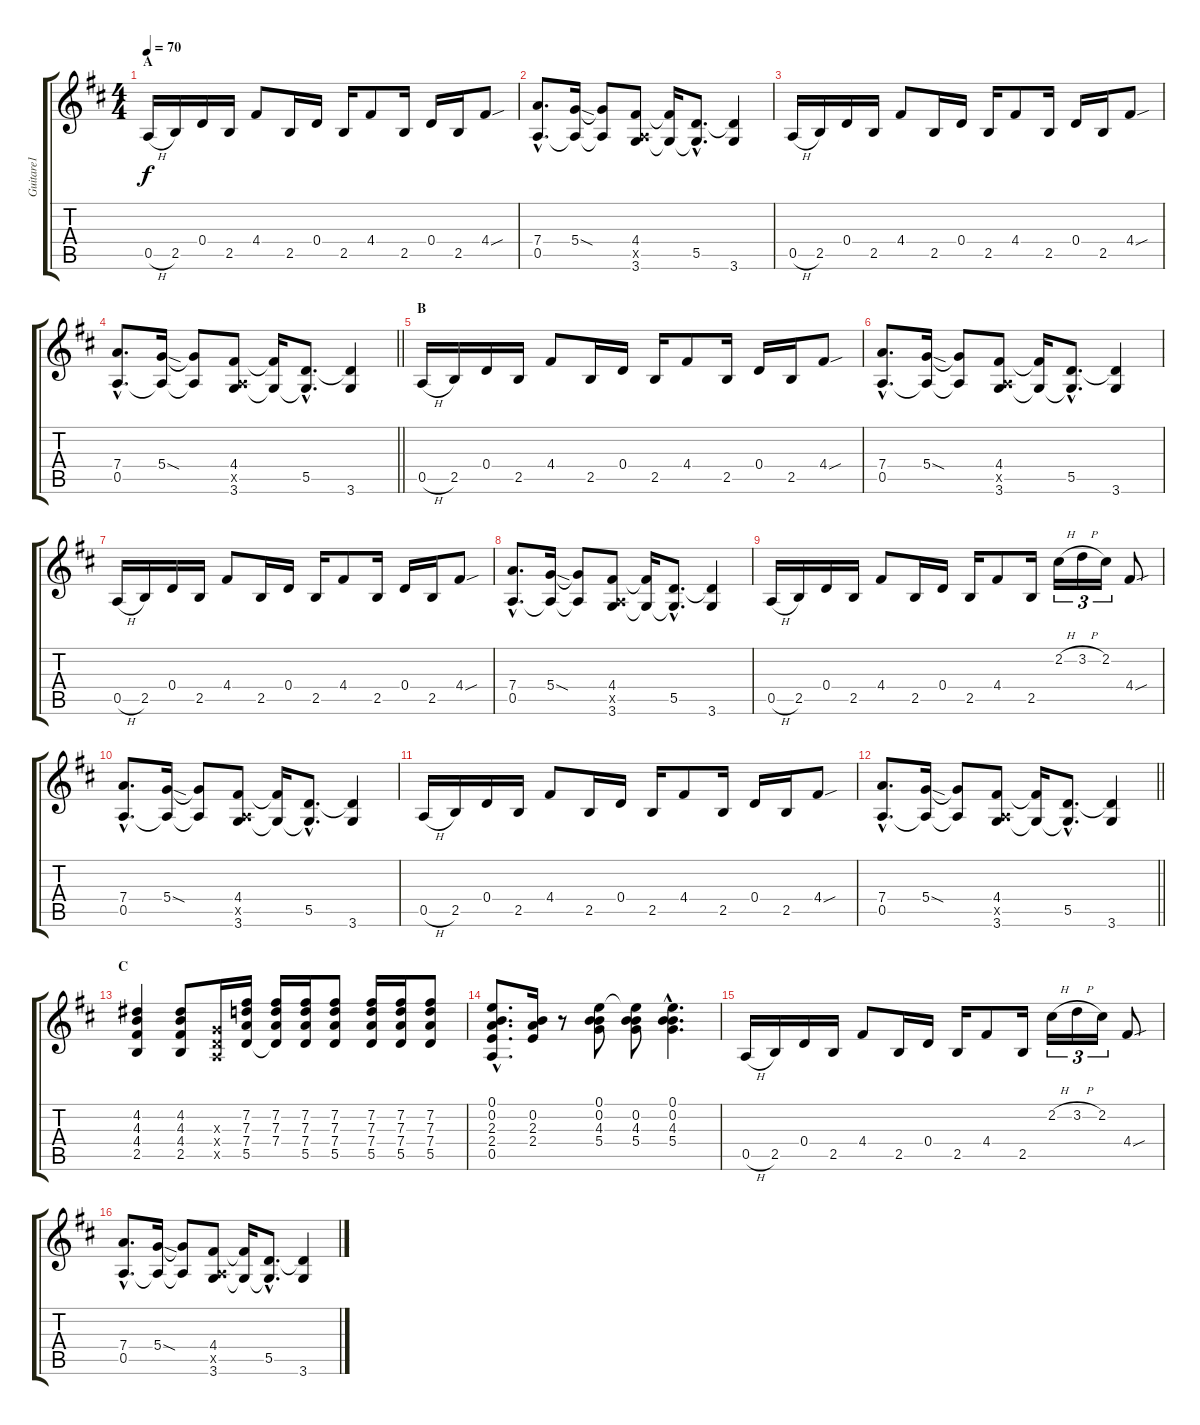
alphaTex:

\track ("Guitare1" "Guitare1") {instrument electricguitarclean}
\staff {score tabs}
\tuning (E4 B3 G3 D3 A2 E2) {hide}
\ts (4 4)
\section ("" "A")
\tempo 70
\clef g2
\ks d
0.5{h}.16{dy f instrument electricguitarclean} 2.5.16 0.4.16 2.5.16 4.4.8 2.5.16 0.4.16 2.5.16 4.4.8 2.5.16 0.4.16 2.5.16 4.4{sou}.8 |
(7.4{hac} 0.5{hac}).8{d} (5.4{sod} 0.5{t}).16 (5.4{t} 0.5{t}).8 (4.4 0.5{x} 3.6).8 (4.4{t} 3.6{t}).16 (5.5{hac} 3.6{hac t}).8{d} (5.5{t} 3.6).4 |
0.5{h}.16 2.5.16 0.4.16 2.5.16 4.4.8 2.5.16 0.4.16 2.5.16 4.4.8 2.5.16 0.4.16 2.5.16 4.4{sou}.8 |
\barLineRight lightlight
(7.4{hac} 0.5{hac}).8{d} (5.4{sod} 0.5{t}).16 (5.4{t} 0.5{t}).8 (4.4 0.5{x} 3.6).8 (4.4{t} 3.6{t}).16 (5.5{hac} 3.6{hac t}).8{d} (5.5{t} 3.6).4 |
\section ("" "B")
0.5{h}.16 2.5.16 0.4.16 2.5.16 4.4.8 2.5.16 0.4.16 2.5.16 4.4.8 2.5.16 0.4.16 2.5.16 4.4{sou}.8 |
(7.4{hac} 0.5{hac}).8{d} (5.4{sod} 0.5{t}).16 (5.4{t} 0.5{t}).8 (4.4 0.5{x} 3.6).8 (4.4{t} 3.6{t}).16 (5.5{hac} 3.6{hac t}).8{d} (5.5{t} 3.6).4 |
0.5{h}.16 2.5.16 0.4.16 2.5.16 4.4.8 2.5.16 0.4.16 2.5.16 4.4.8 2.5.16 0.4.16 2.5.16 4.4{sou}.8 |
(7.4{hac} 0.5{hac}).8{d} (5.4{sod} 0.5{t}).16 (5.4{t} 0.5{t}).8 (4.4 0.5{x} 3.6).8 (4.4{t} 3.6{t}).16 (5.5{hac} 3.6{hac t}).8{d} (5.5{t} 3.6).4 |
0.5{h}.16 2.5.16 0.4.16 2.5.16 4.4.8 2.5.16 0.4.16 2.5.16 4.4.8 2.5.16 2.2{h}.16{tu (3 2)} 3.2{h}.16{tu (3 2)} 2.2.16{tu (3 2)} 4.4{sou}.8 |
(7.4{hac} 0.5{hac}).8{d} (5.4{sod} 0.5{t}).16 (5.4{t} 0.5{t}).8 (4.4 0.5{x} 3.6).8 (4.4{t} 3.6{t}).16 (5.5{hac} 3.6{hac t}).8{d} (5.5{t} 3.6).4 |
0.5{h}.16 2.5.16 0.4.16 2.5.16 4.4.8 2.5.16 0.4.16 2.5.16 4.4.8 2.5.16 0.4.16 2.5.16 4.4{sou}.8 |
\barLineRight lightlight
(7.4{hac} 0.5{hac}).8{d} (5.4{sod} 0.5{t}).16 (5.4{t} 0.5{t}).8 (4.4 0.5{x} 3.6).8 (4.4{t} 3.6{t}).16 (5.5{hac} 3.6{hac t}).8{d} (5.5{t} 3.6).4 |
\section ("" "C")
(4.2 4.3 4.4 2.5).4 (4.2 4.3 4.4 2.5).8 (0.3{x} 0.4{x} 0.5{x}).16 (7.2 7.3 7.4 5.5).16 (7.2 7.3 7.4 5.5{t}).16 (7.2 7.3 7.4 5.5).16 (7.2 7.3 7.4 5.5).8 (7.2 7.3 7.4 5.5).16 (7.2 7.3 7.4 5.5).16 (7.2 7.3 7.4 5.5).8 |
(0.1{hac} 0.2{hac} 2.3{hac} 2.4{hac} 0.5{hac}).8{d} (0.2 2.3 2.4).16 r.8 (0.1 0.2 4.3 5.4).8 (0.1{t} 0.2 4.3 5.4).8 (0.1{hac} 0.2{hac} 4.3{hac} 5.4{hac}).4{d} |
0.5{h}.16 2.5.16 0.4.16 2.5.16 4.4.8 2.5.16 0.4.16 2.5.16 4.4.8 2.5.16 2.2{h}.16{tu (3 2)} 3.2{h}.16{tu (3 2)} 2.2.16{tu (3 2)} 4.4{sou}.8 |
(7.4{hac} 0.5{hac}).8{d} (5.4{sod} 0.5{t}).16 (5.4{t} 0.5{t}).8 (4.4 0.5{x} 3.6).8 (4.4{t} 3.6{t}).16 (5.5{hac} 3.6{hac t}).8{d} (5.5{t} 3.6).4
